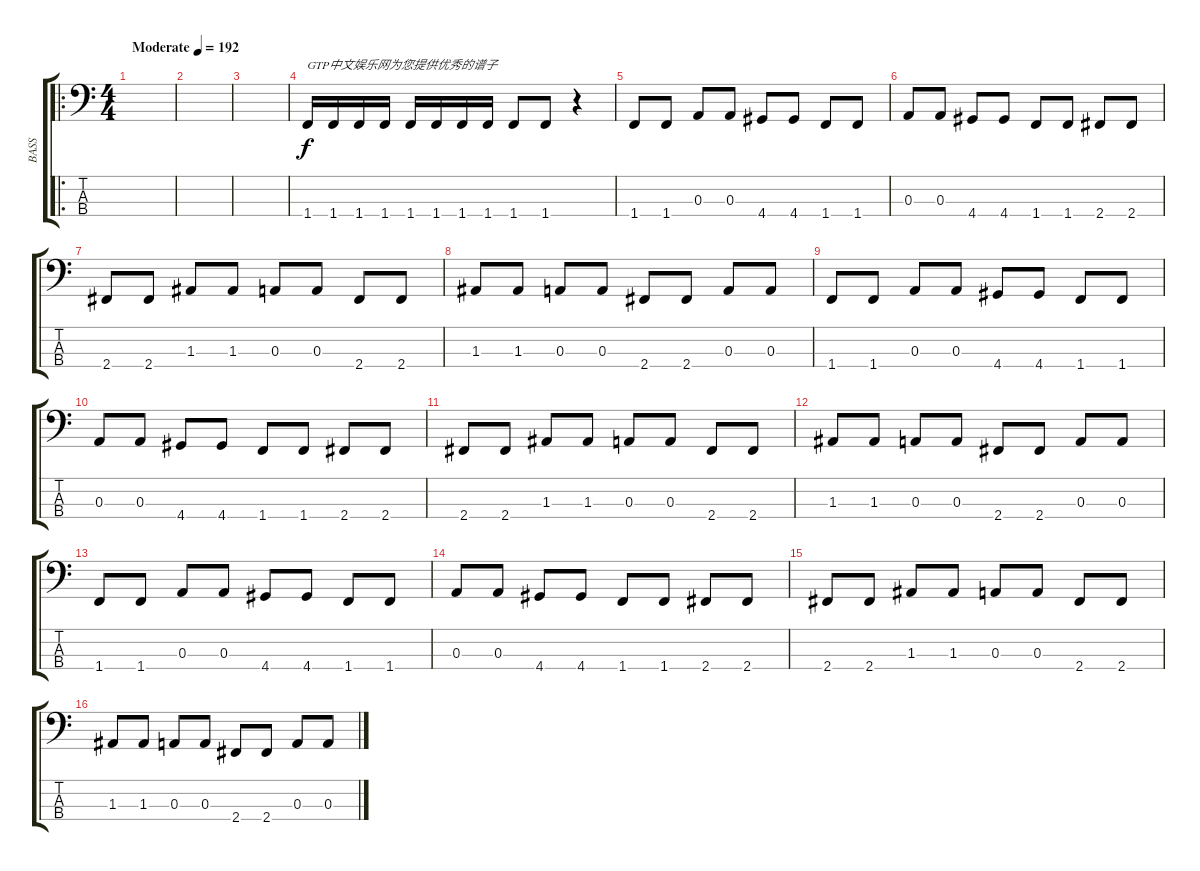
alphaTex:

\track ("BASS" "BASS") {instrument electricbasspick}
\staff {score tabs}
\tuning (G2 D2 A1 E1) {hide}
\ro
\ts (4 4)
\tempo (192 "Moderate")
\clef f4
\ks c
|
|
|
1.4.16{txt "GTP中文娱乐网为您提供优秀的谱子"} 1.4.16 1.4.16 1.4.16 1.4.16 1.4.16 1.4.16 1.4.16 1.4.8 1.4.8 r.4 |
1.4.8 1.4.8 0.3.8 0.3.8 4.4.8 4.4.8 1.4.8 1.4.8 |
0.3.8 0.3.8 4.4.8 4.4.8 1.4.8 1.4.8 2.4.8 2.4.8 |
2.4.8 2.4.8 1.3.8 1.3.8 0.3.8 0.3.8 2.4.8 2.4.8 |
1.3.8 1.3.8 0.3.8 0.3.8 2.4.8 2.4.8 0.3.8 0.3.8 |
1.4.8 1.4.8 0.3.8 0.3.8 4.4.8 4.4.8 1.4.8 1.4.8 |
0.3.8 0.3.8 4.4.8 4.4.8 1.4.8 1.4.8 2.4.8 2.4.8 |
2.4.8 2.4.8 1.3.8 1.3.8 0.3.8 0.3.8 2.4.8 2.4.8 |
1.3.8 1.3.8 0.3.8 0.3.8 2.4.8 2.4.8 0.3.8 0.3.8 |
1.4.8 1.4.8 0.3.8 0.3.8 4.4.8 4.4.8 1.4.8 1.4.8 |
0.3.8 0.3.8 4.4.8 4.4.8 1.4.8 1.4.8 2.4.8 2.4.8 |
2.4.8 2.4.8 1.3.8 1.3.8 0.3.8 0.3.8 2.4.8 2.4.8 |
1.3.8 1.3.8 0.3.8 0.3.8 2.4.8 2.4.8 0.3.8 0.3.8
